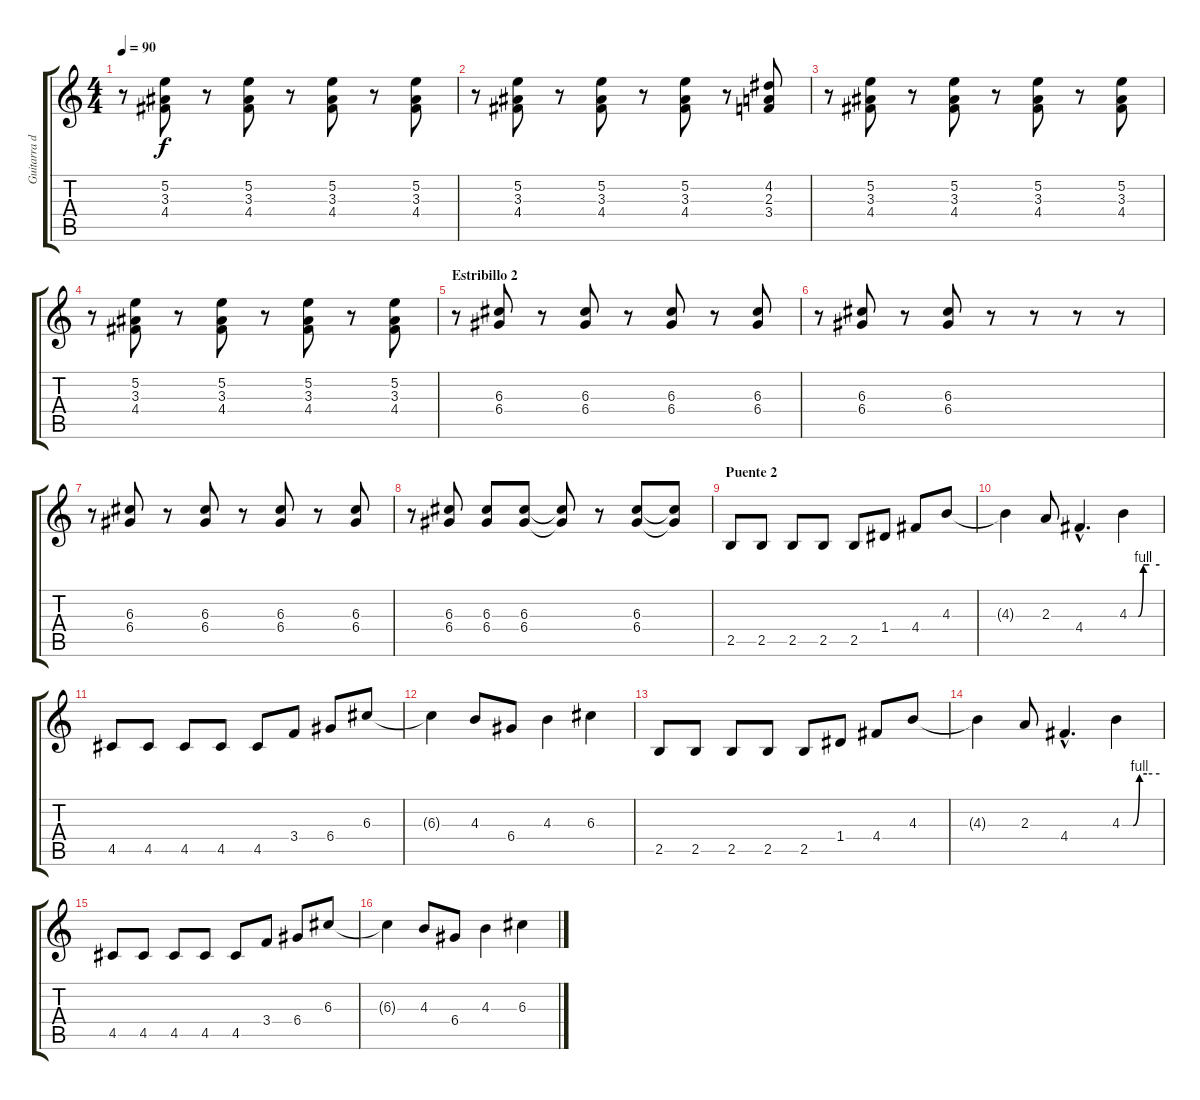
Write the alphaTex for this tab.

\track ("Guitarra distorsionada" "Guitarra d") {instrument distortionguitar}
\staff {score tabs}
\tuning (E4 B3 G3 D3 A2 E2) {hide}
\ts (4 4)
\tempo 90
\clef g2
\ks c
r.8{dy f} (5.2 3.3 4.4).8 r.8 (5.2 3.3 4.4).8 r.8 (5.2 3.3 4.4).8 r.8 (5.2 3.3 4.4).8 |
r.8 (5.2 3.3 4.4).8 r.8 (5.2 3.3 4.4).8 r.8 (5.2 3.3 4.4).8 r.8 (4.2 2.3 3.4).8 |
r.8 (5.2 3.3 4.4).8 r.8 (5.2 3.3 4.4).8 r.8 (5.2 3.3 4.4).8 r.8 (5.2 3.3 4.4).8 |
r.8 (5.2 3.3 4.4).8 r.8 (5.2 3.3 4.4).8 r.8 (5.2 3.3 4.4).8 r.8 (5.2 3.3 4.4).8 |
\section ("" "Estribillo 2")
r.8 (6.3 6.4).8 r.8 (6.3 6.4).8 r.8 (6.3 6.4).8 r.8 (6.3 6.4).8 |
r.8 (6.3 6.4).8 r.8 (6.3 6.4).8 r.8 r.8 r.8 r.8 |
r.8 (6.3 6.4).8 r.8 (6.3 6.4).8 r.8 (6.3 6.4).8 r.8 (6.3 6.4).8 |
r.8 (6.3 6.4).8 (6.3 6.4).8 (6.3 6.4).8 (6.3{t} 6.4{t}).8 r.8 (6.3 6.4).8 (6.3{t} 6.4{t}).8 |
\section ("" "Puente 2")
2.5.8 2.5.8 2.5.8 2.5.8 2.5.8 1.4.8 4.4.8 4.3.8 |
4.3{t}.4 2.3.8 4.4{hac}.4{d} 4.3{be (custom 0 0 18 0 28 4 40 4 60 4)}.4 |
4.5.8 4.5.8 4.5.8 4.5.8 4.5.8 3.4.8 6.4.8 6.3.8 |
6.3{t}.4 4.3.8 6.4.8 4.3.4 6.3.4 |
2.5.8 2.5.8 2.5.8 2.5.8 2.5.8 1.4.8 4.4.8 4.3.8 |
4.3{t}.4 2.3.8 4.4{hac}.4{d} 4.3{be (custom 0 0 18 0 28 4 40 4 60 4)}.4 |
4.5.8 4.5.8 4.5.8 4.5.8 4.5.8 3.4.8 6.4.8 6.3.8 |
6.3{t}.4 4.3.8 6.4.8 4.3.4 6.3.4
